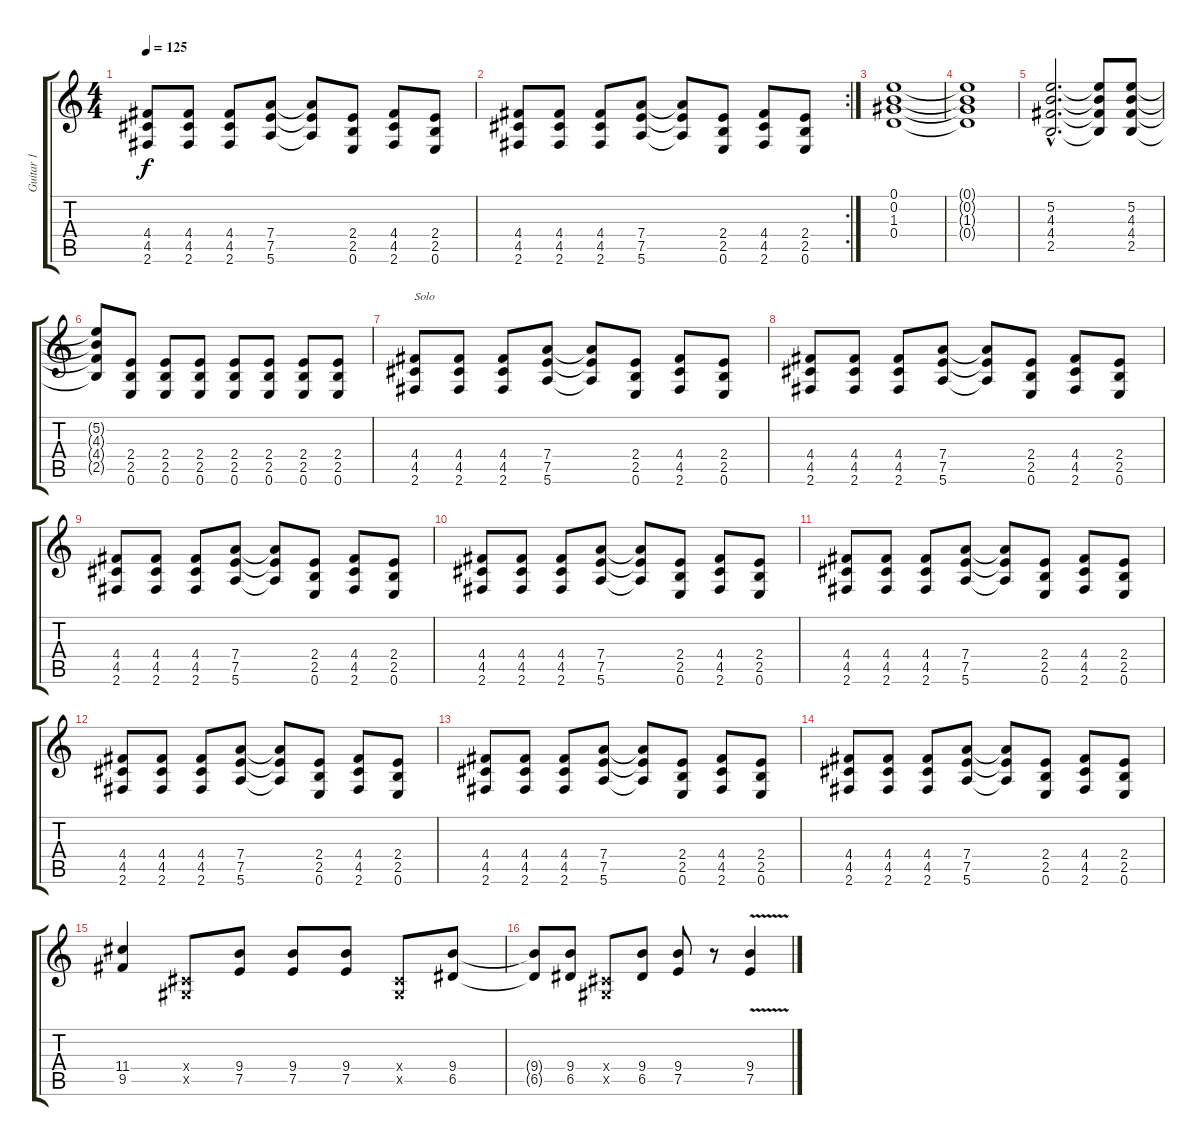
\track ("Guitar 1" "Guitar 1") {instrument electricguitarclean}
\staff {score tabs}
\tuning (E4 B3 G3 D3 A2 E2) {hide}
\ts (4 4)
\tempo 125
\clef g2
\ks c
(4.4 4.5 2.6).8{dy f} (4.4 4.5 2.6).8 (4.4 4.5 2.6).8 (7.4 7.5 5.6).8 (7.4{t} 7.5{t} 5.6{t}).8 (2.4 2.5 0.6).8 (4.4 4.5 2.6).8 (2.4 2.5 0.6).8 |
\rc 2
(4.4 4.5 2.6).8 (4.4 4.5 2.6).8 (4.4 4.5 2.6).8 (7.4 7.5 5.6).8 (7.4{t} 7.5{t} 5.6{t}).8 (2.4 2.5 0.6).8 (4.4 4.5 2.6).8 (2.4 2.5 0.6).8 |
(0.1 0.2 1.3 0.4).1 |
(0.1{t} 0.2{t} 1.3{t} 0.4{t}).1 |
(5.2{hac} 4.3{hac} 4.4{hac} 2.5{hac}).2{d} (5.2{t} 4.3{t} 4.4{t} 2.5{t}).8 (5.2 4.3 4.4 2.5).8 |
(5.2{t} 4.3{t} 4.4{t} 2.5{t}).8 (2.4 2.5 0.6).8 (2.4 2.5 0.6).8 (2.4 2.5 0.6).8 (2.4 2.5 0.6).8 (2.4 2.5 0.6).8 (2.4 2.5 0.6).8 (2.4 2.5 0.6).8 |
(4.4 4.5 2.6).8{txt "Solo"} (4.4 4.5 2.6).8 (4.4 4.5 2.6).8 (7.4 7.5 5.6).8 (7.4{t} 7.5{t} 5.6{t}).8 (2.4 2.5 0.6).8 (4.4 4.5 2.6).8 (2.4 2.5 0.6).8 |
(4.4 4.5 2.6).8 (4.4 4.5 2.6).8 (4.4 4.5 2.6).8 (7.4 7.5 5.6).8 (7.4{t} 7.5{t} 5.6{t}).8 (2.4 2.5 0.6).8 (4.4 4.5 2.6).8 (2.4 2.5 0.6).8 |
(4.4 4.5 2.6).8 (4.4 4.5 2.6).8 (4.4 4.5 2.6).8 (7.4 7.5 5.6).8 (7.4{t} 7.5{t} 5.6{t}).8 (2.4 2.5 0.6).8 (4.4 4.5 2.6).8 (2.4 2.5 0.6).8 |
(4.4 4.5 2.6).8 (4.4 4.5 2.6).8 (4.4 4.5 2.6).8 (7.4 7.5 5.6).8 (7.4{t} 7.5{t} 5.6{t}).8 (2.4 2.5 0.6).8 (4.4 4.5 2.6).8 (2.4 2.5 0.6).8 |
(4.4 4.5 2.6).8 (4.4 4.5 2.6).8 (4.4 4.5 2.6).8 (7.4 7.5 5.6).8 (7.4{t} 7.5{t} 5.6{t}).8 (2.4 2.5 0.6).8 (4.4 4.5 2.6).8 (2.4 2.5 0.6).8 |
(4.4 4.5 2.6).8 (4.4 4.5 2.6).8 (4.4 4.5 2.6).8 (7.4 7.5 5.6).8 (7.4{t} 7.5{t} 5.6{t}).8 (2.4 2.5 0.6).8 (4.4 4.5 2.6).8 (2.4 2.5 0.6).8 |
(4.4 4.5 2.6).8 (4.4 4.5 2.6).8 (4.4 4.5 2.6).8 (7.4 7.5 5.6).8 (7.4{t} 7.5{t} 5.6{t}).8 (2.4 2.5 0.6).8 (4.4 4.5 2.6).8 (2.4 2.5 0.6).8 |
(4.4 4.5 2.6).8 (4.4 4.5 2.6).8 (4.4 4.5 2.6).8 (7.4 7.5 5.6).8 (7.4{t} 7.5{t} 5.6{t}).8 (2.4 2.5 0.6).8 (4.4 4.5 2.6).8 (2.4 2.5 0.6).8 |
(11.4 9.5).4 (-1.4{x} -1.5{x}).8 (9.4 7.5).8 (9.4 7.5).8 (9.4 7.5).8 (-1.4{x} -1.5{x}).8 (9.4 6.5).8 |
(9.4{t} 6.5{t}).8 (9.4 6.5).8 (-1.4{x} -1.5{x}).8 (9.4 6.5).8 (9.4 7.5).8 r.8 (9.4{v} 7.5{v}).4
